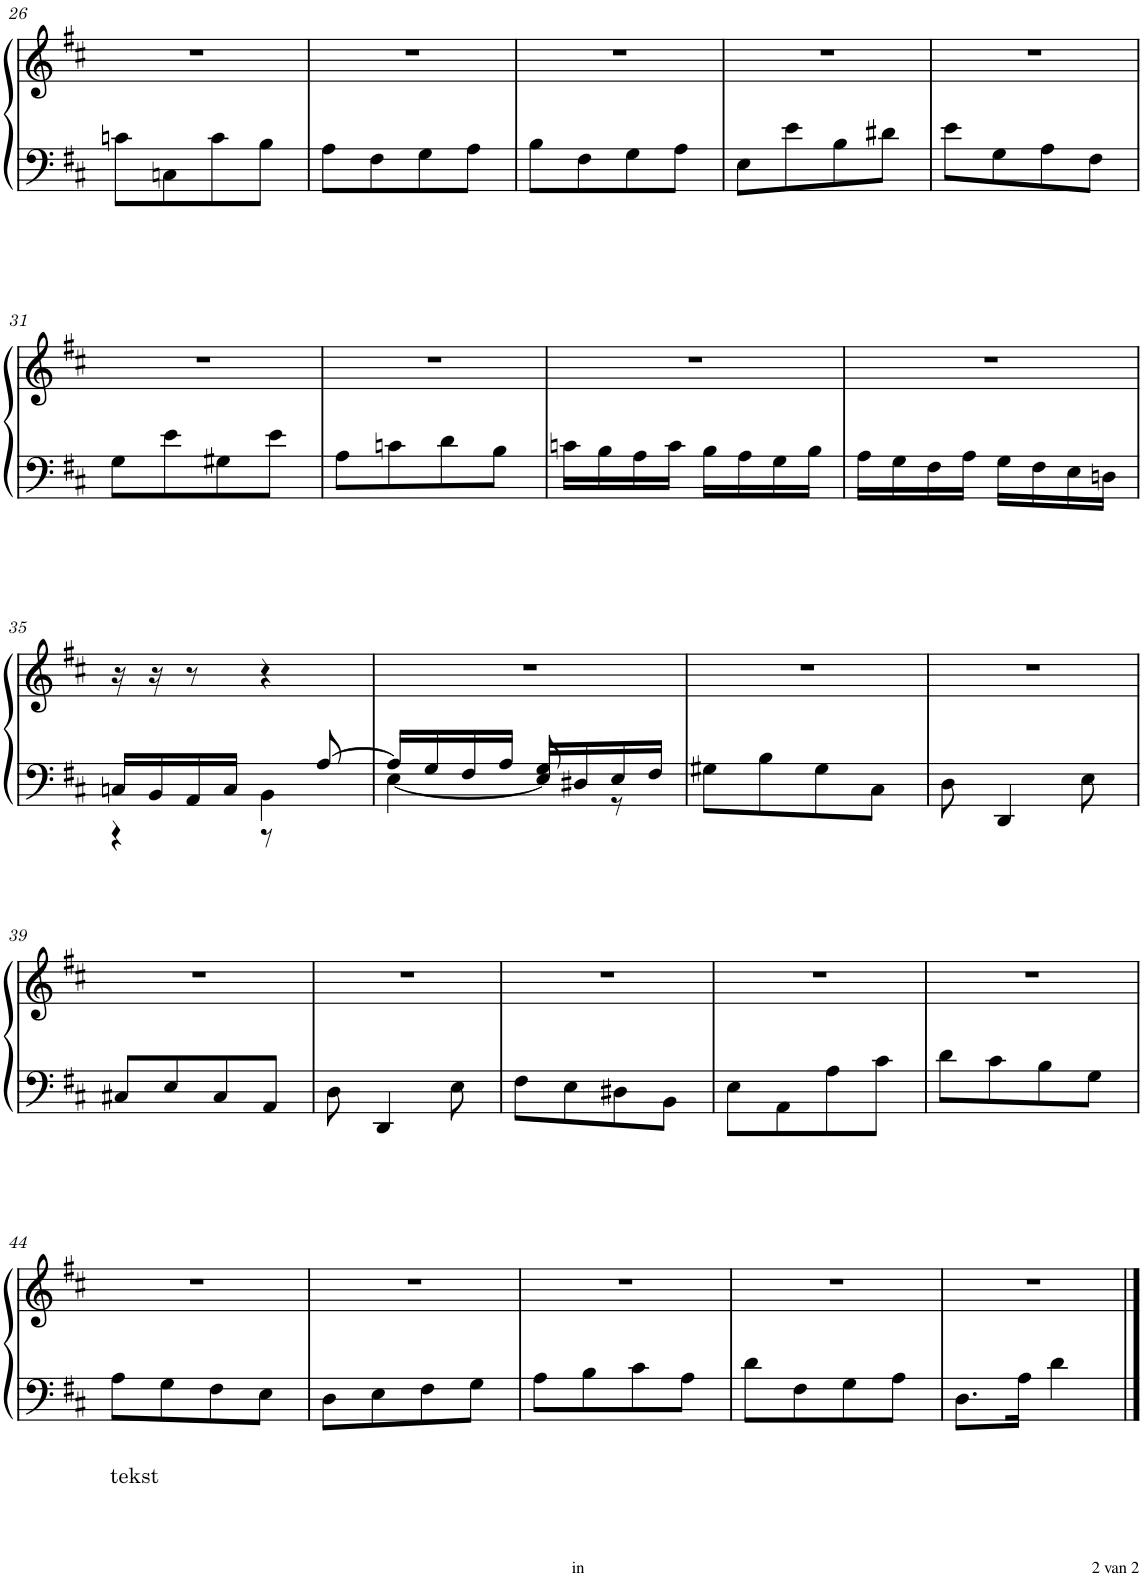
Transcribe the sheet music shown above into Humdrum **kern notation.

**kern	**kern
*part1	*part1
*staff2	*staff1
*I"Klavír	*
*I'Klv.	*
!!LO:PB:g=z
*clefF4	*clefG2
*k[f#c#]	*k[f#c#]
*M2/4	*M2/4
=26	=26
8cn\L	2r
8Cn\	.
8c\	.
8B\J	.
=27	=27
8A\L	2r
8F#\	.
8G\	.
8A\J	.
=28	=28
8B\L	2r
8F#\	.
8G\	.
8A\J	.
=29	=29
8E\L	2r
8e\	.
8B\	.
8d#X\J	.
=30	=30
8e\L	2r
8G\	.
8A\	.
8F#\J	.
!!LO:LB:g=z
=31	=31
8G\L	2r
8e\	.
8G#X\	.
8e\J	.
=32	=32
8A\L	2r
8cn\	.
8d\	.
8B\J	.
=33	=33
16cn\LL	2r
16B\	.
16A\	.
16c\JJ	.
16B\LL	.
16A\	.
16G\	.
16B\JJ	.
=34	=34
16A\LL	2r
16G\	.
16F#\	.
16A\JJ	.
16G\LL	.
16F#\	.
16E\	.
16Dn\JJ	.
!!LO:LB:g=z
=35	=35
*^	*
16Cn/LL	4r	16r
16BB/	.	16r
16AA/	.	8r
16C/JJ	.	.
4BB\	8r	4r
.	[8A/	.
=36	=36	=36
16A/LL]	[4E\	2r
16G/	.	.
16F#/	.	.
16A/JJ	.	.
16E/LL]	8G/	.
16D#X/	.	.
16E/	8r	.
16F#/JJ	.	.
*v	*v	*
=37	=37
8G#X\L	2r
8B\	.
8G#\	.
8C#\J	.
=38	=38
8D\	2r
4DD/	.
8E\	.
!!LO:LB:g=z
=39	=39
8C#X/L	2r
8E/	.
8C#/	.
8AA/J	.
=40	=40
8D\	2r
4DD/	.
8E\	.
=41	=41
8F#\L	2r
8E\	.
8D#X\	.
8BB\J	.
=42	=42
8E\L	2r
8AA\	.
8A\	.
8c#\J	.
=43	=43
8d\L	2r
8c#\	.
8B\	.
8G\J	.
!!LO:LB:g=z
=44	=44
!LO:TX:b:t=tekst	!
8A\L	2r
8G\	.
8F#\	.
8E\J	.
=45	=45
8D\L	2r
8E\	.
8F#\	.
8G\J	.
=46	=46
8A\L	2r
8B\	.
8c#\	.
8A\J	.
=47	=47
8d\L	2r
8F#\	.
8G\	.
8A\J	.
=48	=48
8.D\L	2r
16A\Jk	.
4d\	.
==	==
*-	*-
